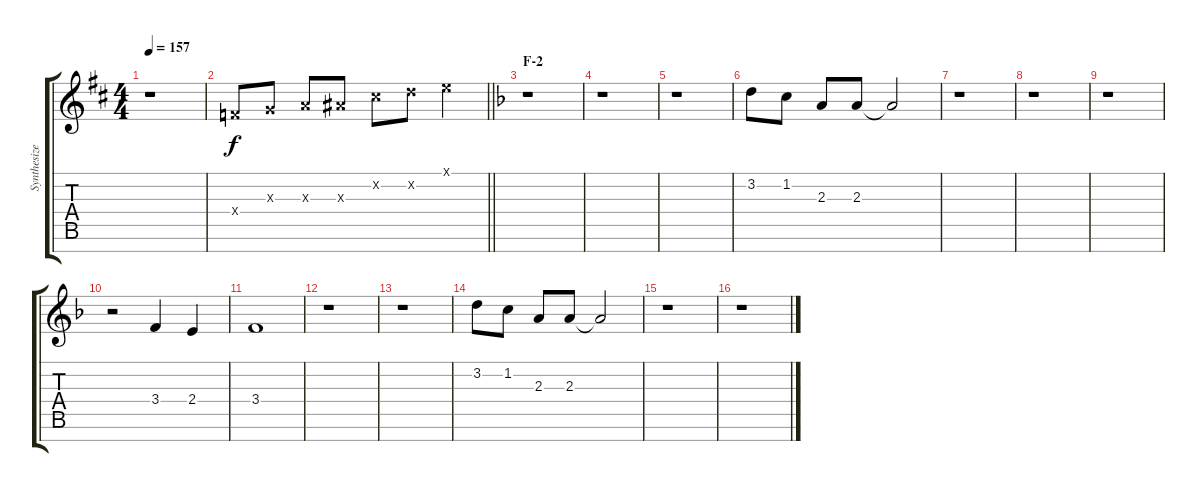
\track ("Synthesizer" "Synthesize") {instrument fx5brightness}
\staff {score tabs}
\tuning (E5 B4 G4 D4 A3 E3 B2) {hide}
\ts (4 4)
\tempo 157
\clef g2
\ks d
r.1{dy f} |
\barLineRight lightlight
3.4{x}.8 0.3{x}.8 2.3{x}.8 3.3{x}.8 2.2{x}.8 3.2{x}.8 0.1{x}.4 |
\section ("" "F-2")
\ks f
r.1 |
r.1 |
r.1 |
3.2.8 1.2.8 2.3.8 2.3.8 2.3{t}.2 |
r.1 |
r.1 |
r.1 |
r.2 3.4.4 2.4.4 |
3.4.1 |
r.1 |
r.1 |
3.2.8 1.2.8 2.3.8 2.3.8 2.3{t}.2 |
r.1 |
r.1
